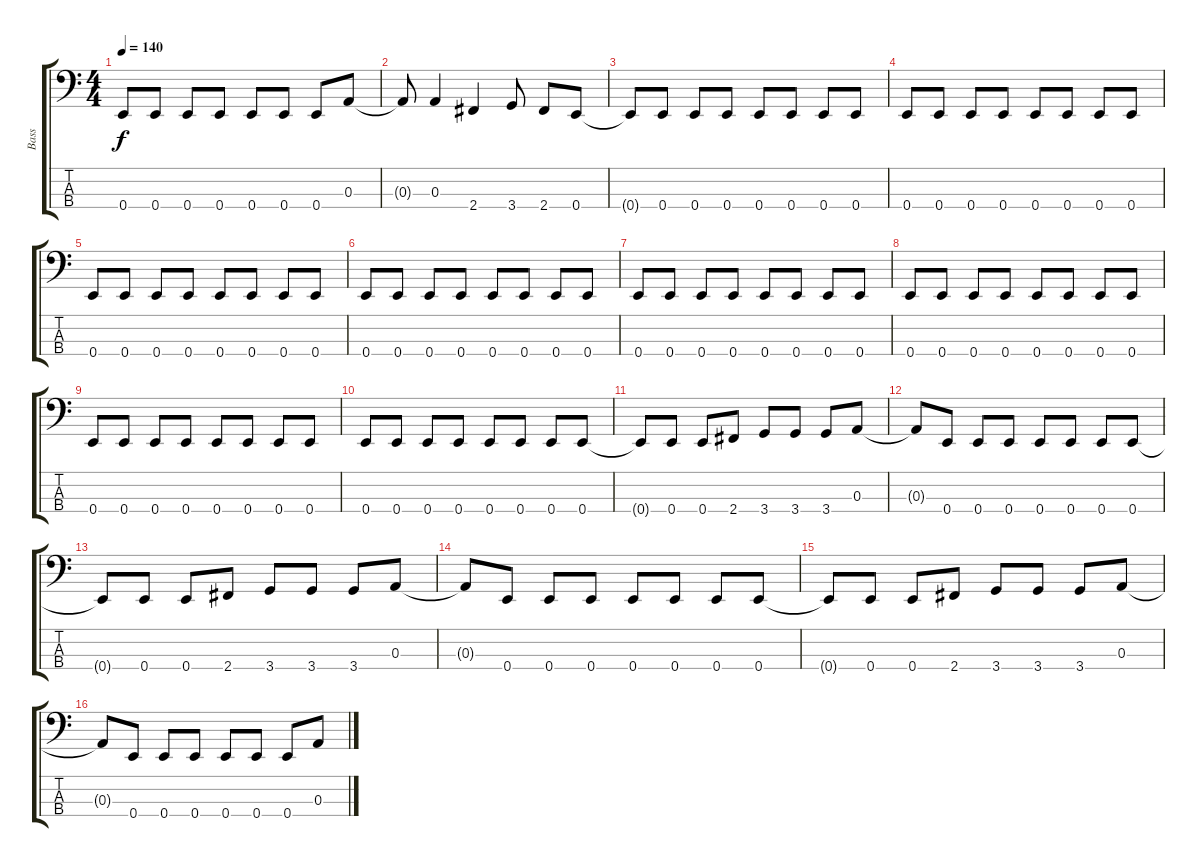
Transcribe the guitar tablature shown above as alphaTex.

\track ("Bass                " "Bass      ") {instrument fretlessbass}
\staff {score tabs}
\tuning (G2 D2 A1 E1) {hide}
\ts (4 4)
\tempo 140
\clef f4
\ks c
0.4.8{dy f} 0.4.8 0.4.8 0.4.8 0.4.8 0.4.8 0.4.8 0.3.8 |
0.3{t}.8 0.3.4 2.4.4 3.4.8 2.4.8 0.4.8 |
0.4{t}.8 0.4.8 0.4.8 0.4.8 0.4.8 0.4.8 0.4.8 0.4.8 |
0.4.8 0.4.8 0.4.8 0.4.8 0.4.8 0.4.8 0.4.8 0.4.8 |
0.4.8 0.4.8 0.4.8 0.4.8 0.4.8 0.4.8 0.4.8 0.4.8 |
0.4.8 0.4.8 0.4.8 0.4.8 0.4.8 0.4.8 0.4.8 0.4.8 |
0.4.8 0.4.8 0.4.8 0.4.8 0.4.8 0.4.8 0.4.8 0.4.8 |
0.4.8 0.4.8 0.4.8 0.4.8 0.4.8 0.4.8 0.4.8 0.4.8 |
0.4.8 0.4.8 0.4.8 0.4.8 0.4.8 0.4.8 0.4.8 0.4.8 |
0.4.8 0.4.8 0.4.8 0.4.8 0.4.8 0.4.8 0.4.8 0.4.8 |
0.4{t}.8 0.4.8 0.4.8 2.4.8 3.4.8 3.4.8 3.4.8 0.3.8 |
0.3{t}.8 0.4.8 0.4.8 0.4.8 0.4.8 0.4.8 0.4.8 0.4.8 |
0.4{t}.8 0.4.8 0.4.8 2.4.8 3.4.8 3.4.8 3.4.8 0.3.8 |
0.3{t}.8 0.4.8 0.4.8 0.4.8 0.4.8 0.4.8 0.4.8 0.4.8 |
0.4{t}.8 0.4.8 0.4.8 2.4.8 3.4.8 3.4.8 3.4.8 0.3.8 |
0.3{t}.8 0.4.8 0.4.8 0.4.8 0.4.8 0.4.8 0.4.8 0.3.8
